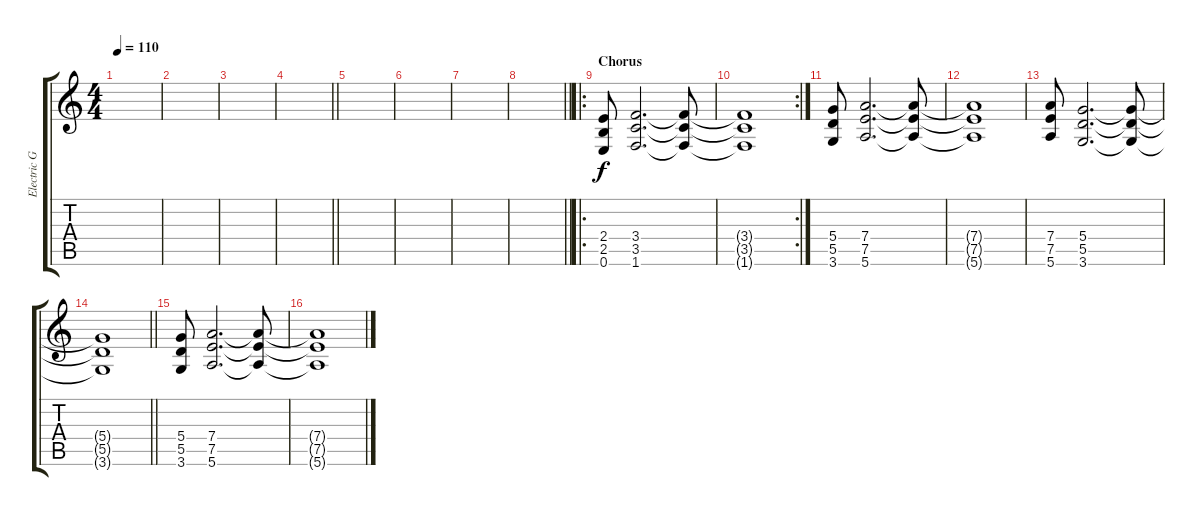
\track ("Electric Guitar " "Electric G") {instrument overdrivenguitar}
\staff {score tabs}
\tuning (E4 B3 G3 D3 A2 E2) {hide}
\ts (4 4)
\section ("" "")
\tempo 110
\clef g2
\ks c
|
|
|
\barLineRight lightlight
|
\section ("" "")
|
|
|
\barLineRight lightlight
|
\ro
\section ("" "Chorus")
(2.4 2.5 0.6).8 (3.4 3.5 1.6).2{d} (3.4{t} 3.5{t} 1.6{t}).8 |
\rc 2
(3.4{t} 3.5{t} 1.6{t}).1 |
(5.4 5.5 3.6).8 (7.4 7.5 5.6).2{d} (7.4{t} 7.5{t} 5.6{t}).8 |
(7.4{t} 7.5{t} 5.6{t}).1 |
(7.4 7.5 5.6).8 (5.4 5.5 3.6).2{d} (5.4{t} 5.5{t} 3.6{t}).8 |
\barLineRight lightlight
(5.4{t} 5.5{t} 3.6{t}).1 |
\section ("" "")
(5.4 5.5 3.6).8 (7.4 7.5 5.6).2{d} (7.4{t} 7.5{t} 5.6{t}).8 |
(7.4{t} 7.5{t} 5.6{t}).1
